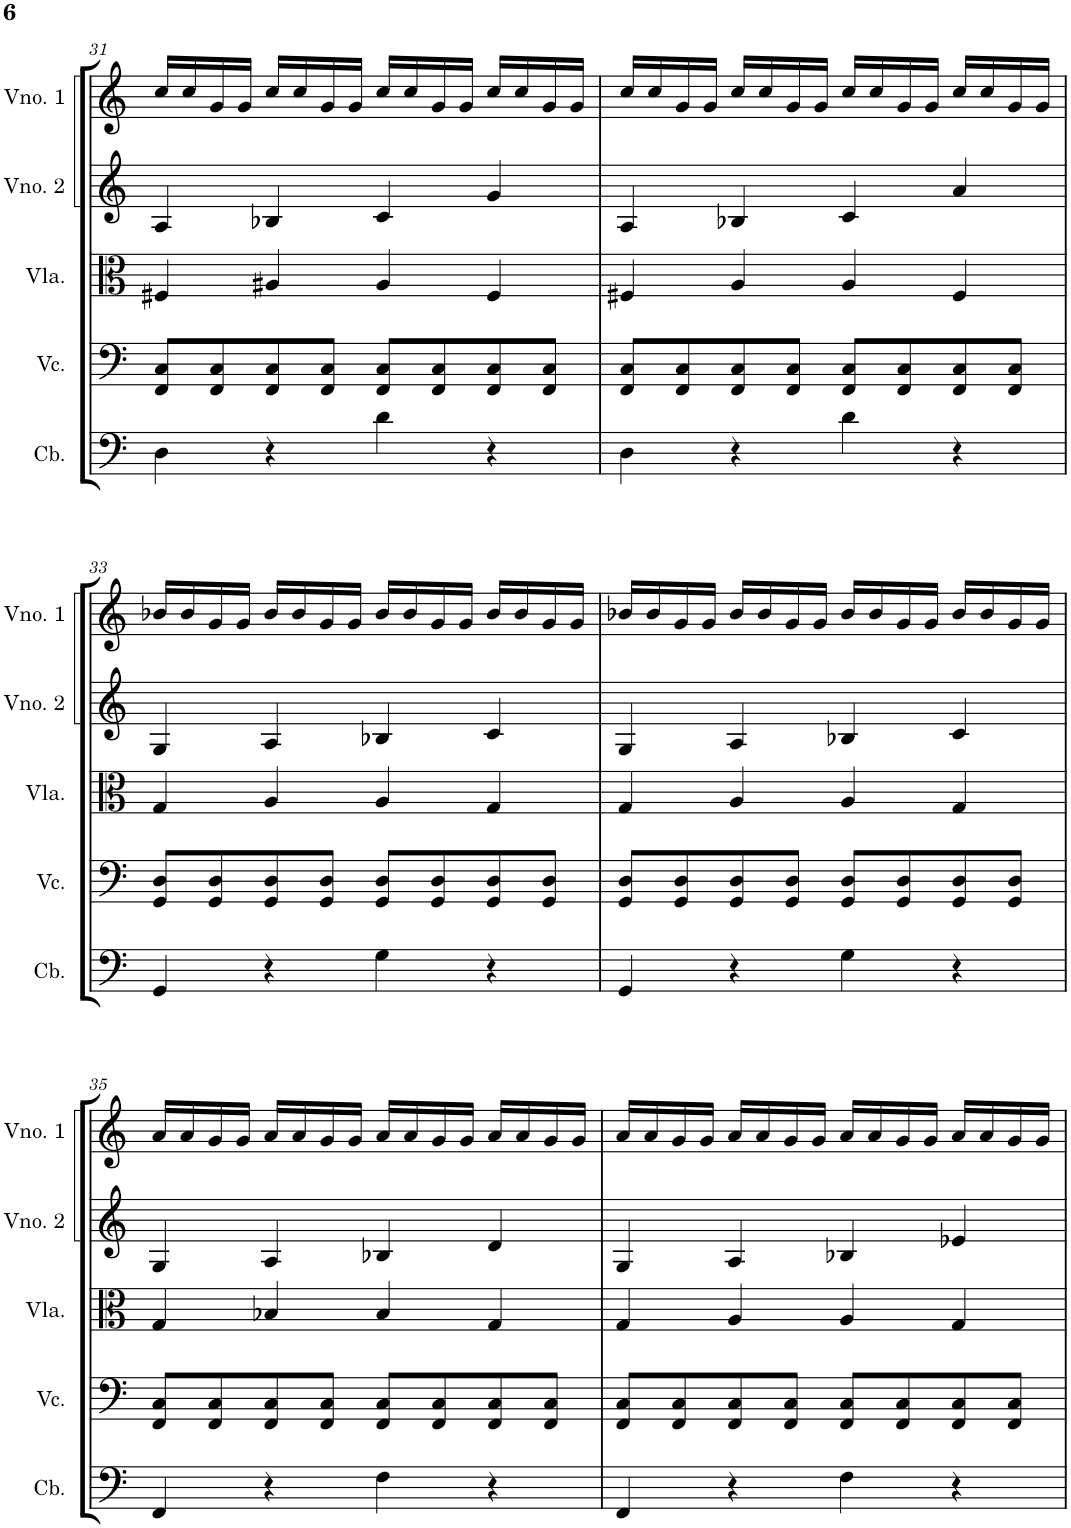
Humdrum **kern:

**kern	**kern	**kern	**kern	**kern
*part5	*part4	*part3	*part2	*part1
*staff5	*staff4	*staff3	*staff2	*staff1
*I"Contrabaixo	*I"Violoncelo	*I"Viola	*I"Violino 2	*I"Violino 1
*I'Cb.	*I'Vc.	*I'Vla.	*I'Vno. 2	*I'Vno. 1
!!LO:PB:g=z
*clefF4	*clefF4	*clefC3	*clefG2	*clefG2
*Trd7c12	*	*	*	*
*k[]	*k[]	*k[]	*k[]	*k[]
*M4/4	*M4/4	*M4/4	*M4/4	*M4/4
=31	=31	=31	=31	=31
4D\	8FF/ 8C/L	4F#X/	4A/	16cc/LL
.	.	.	.	16cc/
.	8FF/ 8C/	.	.	16g/
.	.	.	.	16g/JJ
4r	8FF/ 8C/	4A#X/	4B-X/	16cc/LL
.	.	.	.	16cc/
.	8FF/ 8C/J	.	.	16g/
.	.	.	.	16g/JJ
4d\	8FF/ 8C/L	4A#/	4c/	16cc/LL
.	.	.	.	16cc/
.	8FF/ 8C/	.	.	16g/
.	.	.	.	16g/JJ
4r	8FF/ 8C/	4F#/	4g/	16cc/LL
.	.	.	.	16cc/
.	8FF/ 8C/J	.	.	16g/
.	.	.	.	16g/JJ
=32	=32	=32	=32	=32
4D\	8FF/ 8C/L	4F#X/	4A/	16cc/LL
.	.	.	.	16cc/
.	8FF/ 8C/	.	.	16g/
.	.	.	.	16g/JJ
4r	8FF/ 8C/	4A/	4B-X/	16cc/LL
.	.	.	.	16cc/
.	8FF/ 8C/J	.	.	16g/
.	.	.	.	16g/JJ
4d\	8FF/ 8C/L	4A/	4c/	16cc/LL
.	.	.	.	16cc/
.	8FF/ 8C/	.	.	16g/
.	.	.	.	16g/JJ
4r	8FF/ 8C/	4F#/	4a/	16cc/LL
.	.	.	.	16cc/
.	8FF/ 8C/J	.	.	16g/
.	.	.	.	16g/JJ
!!LO:LB:g=z
=33	=33	=33	=33	=33
4GG/	8GG/ 8D/L	4G/	4G/	16b-X/LL
.	.	.	.	16b-/
.	8GG/ 8D/	.	.	16g/
.	.	.	.	16g/JJ
4r	8GG/ 8D/	4A/	4A/	16b-/LL
.	.	.	.	16b-/
.	8GG/ 8D/J	.	.	16g/
.	.	.	.	16g/JJ
4G\	8GG/ 8D/L	4A/	4B-X/	16b-/LL
.	.	.	.	16b-/
.	8GG/ 8D/	.	.	16g/
.	.	.	.	16g/JJ
4r	8GG/ 8D/	4G/	4c/	16b-/LL
.	.	.	.	16b-/
.	8GG/ 8D/J	.	.	16g/
.	.	.	.	16g/JJ
=34	=34	=34	=34	=34
4GG/	8GG/ 8D/L	4G/	4G/	16b-X/LL
.	.	.	.	16b-/
.	8GG/ 8D/	.	.	16g/
.	.	.	.	16g/JJ
4r	8GG/ 8D/	4A/	4A/	16b-/LL
.	.	.	.	16b-/
.	8GG/ 8D/J	.	.	16g/
.	.	.	.	16g/JJ
4G\	8GG/ 8D/L	4A/	4B-X/	16b-/LL
.	.	.	.	16b-/
.	8GG/ 8D/	.	.	16g/
.	.	.	.	16g/JJ
4r	8GG/ 8D/	4G/	4c/	16b-/LL
.	.	.	.	16b-/
.	8GG/ 8D/J	.	.	16g/
.	.	.	.	16g/JJ
!!LO:LB:g=z
=35	=35	=35	=35	=35
4FF/	8FF/ 8C/L	4G/	4G/	16a/LL
.	.	.	.	16a/
.	8FF/ 8C/	.	.	16g/
.	.	.	.	16g/JJ
4r	8FF/ 8C/	4B-X/	4A/	16a/LL
.	.	.	.	16a/
.	8FF/ 8C/J	.	.	16g/
.	.	.	.	16g/JJ
4F\	8FF/ 8C/L	4B-/	4B-X/	16a/LL
.	.	.	.	16a/
.	8FF/ 8C/	.	.	16g/
.	.	.	.	16g/JJ
4r	8FF/ 8C/	4G/	4d/	16a/LL
.	.	.	.	16a/
.	8FF/ 8C/J	.	.	16g/
.	.	.	.	16g/JJ
=36	=36	=36	=36	=36
4FF/	8FF/ 8C/L	4G/	4G/	16a/LL
.	.	.	.	16a/
.	8FF/ 8C/	.	.	16g/
.	.	.	.	16g/JJ
4r	8FF/ 8C/	4A/	4A/	16a/LL
.	.	.	.	16a/
.	8FF/ 8C/J	.	.	16g/
.	.	.	.	16g/JJ
4F\	8FF/ 8C/L	4A/	4B-X/	16a/LL
.	.	.	.	16a/
.	8FF/ 8C/	.	.	16g/
.	.	.	.	16g/JJ
4r	8FF/ 8C/	4G/	4e-X/	16a/LL
.	.	.	.	16a/
.	8FF/ 8C/J	.	.	16g/
.	.	.	.	16g/JJ
=	=	=	=	=
*-	*-	*-	*-	*-
